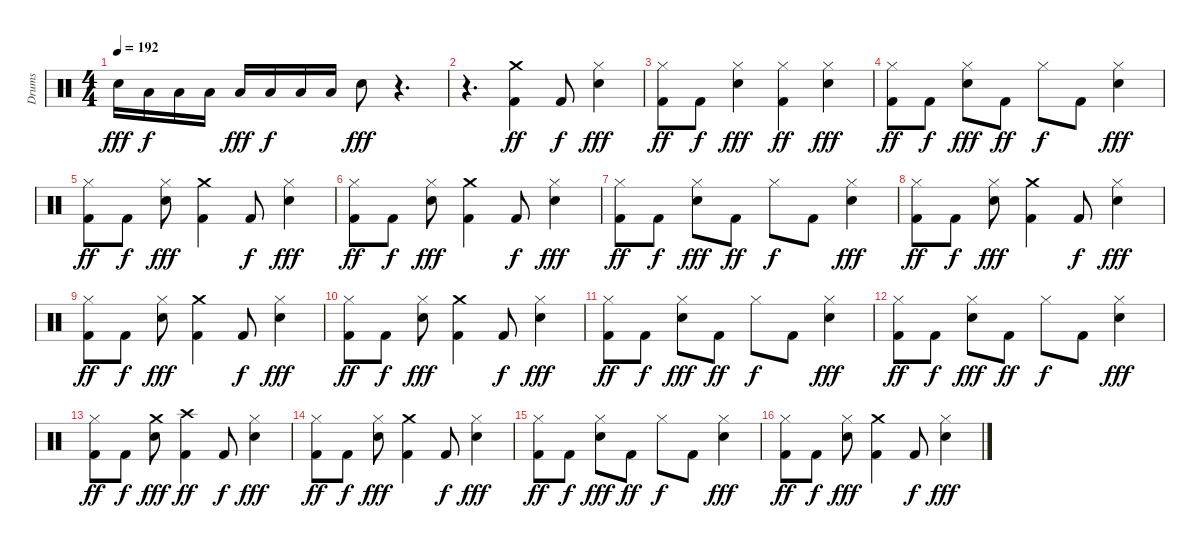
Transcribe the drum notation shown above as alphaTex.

\track ("Drums" "Drums") {instrument percussion}
\staff {score}
\articulation defaults
\ts (4 4)
\tempo 192
\clef neutral
\ks c "Snare (hit) 2".16{dy fff} "Low Tom (hit)".16{dy f} "Low Tom (hit)".16 "Low Tom (hit)".16 "Low Tom (hit)".16{dy fff} "Low Tom (hit)".16{dy f} "Low Tom (hit)".16 "Low Tom (hit)".16 "Snare (hit) 2".8{dy fff}
r.4{d} |
r.4{d} ("Crash medium (hit)" "Kick (hit) 2").4{dy ff} "Kick (hit) 2".8{dy f} ("Snare (hit) 2" "Hi-Hat (closed)").4{dy fff} |
("Kick (hit) 2" "Hi-Hat (closed)").8{dy ff} "Kick (hit) 2".8{dy f} ("Snare (hit) 2" "Hi-Hat (closed)").4{dy fff} ("Kick (hit) 2" "Hi-Hat (closed)").4{dy ff} ("Snare (hit) 2" "Hi-Hat (closed)").4{dy fff} |
("Kick (hit) 2" "Hi-Hat (closed)").8{dy ff} "Kick (hit) 2".8{dy f} ("Snare (hit) 2" "Hi-Hat (closed)").8{dy fff} "Kick (hit) 2".8{dy ff} "Hi-Hat (closed)".8{dy f} "Kick (hit) 2".8 ("Snare (hit) 2" "Hi-Hat (closed)").4{dy fff} |
("Kick (hit) 2" "Hi-Hat (closed)").8{dy ff} "Kick (hit) 2".8{dy f} ("Snare (hit) 2" "Hi-Hat (closed)").8{dy fff} ("Kick (hit) 2" "Crash medium (hit)").4 "Kick (hit) 2".8{dy f} ("Snare (hit) 2" "Hi-Hat (closed)").4{dy fff} |
("Kick (hit) 2" "Hi-Hat (closed)").8{dy ff} "Kick (hit) 2".8{dy f} ("Snare (hit) 2" "Hi-Hat (closed)").8{dy fff} ("Kick (hit) 2" "Crash medium (hit)").4 "Kick (hit) 2".8{dy f} ("Snare (hit) 2" "Hi-Hat (closed)").4{dy fff} |
("Kick (hit) 2" "Hi-Hat (closed)").8{dy ff} "Kick (hit) 2".8{dy f} ("Snare (hit) 2" "Hi-Hat (closed)").8{dy fff} "Kick (hit) 2".8{dy ff} "Hi-Hat (closed)".8{dy f} "Kick (hit) 2".8 ("Snare (hit) 2" "Hi-Hat (closed)").4{dy fff} |
("Kick (hit) 2" "Hi-Hat (closed)").8{dy ff} "Kick (hit) 2".8{dy f} ("Snare (hit) 2" "Hi-Hat (closed)").8{dy fff} ("Kick (hit) 2" "Crash medium (hit)").4 "Kick (hit) 2".8{dy f} ("Snare (hit) 2" "Hi-Hat (closed)").4{dy fff} |
("Kick (hit) 2" "Hi-Hat (closed)").8{dy ff} "Kick (hit) 2".8{dy f} ("Snare (hit) 2" "Hi-Hat (closed)").8{dy fff} ("Kick (hit) 2" "Crash medium (hit)").4 "Kick (hit) 2".8{dy f} ("Snare (hit) 2" "Hi-Hat (closed)").4{dy fff} |
("Kick (hit) 2" "Hi-Hat (closed)").8{dy ff} "Kick (hit) 2".8{dy f} ("Snare (hit) 2" "Hi-Hat (closed)").8{dy fff} ("Kick (hit) 2" "Crash medium (hit)").4 "Kick (hit) 2".8{dy f} ("Snare (hit) 2" "Hi-Hat (closed)").4{dy fff} |
("Kick (hit) 2" "Hi-Hat (closed)").8{dy ff} "Kick (hit) 2".8{dy f} ("Snare (hit) 2" "Hi-Hat (closed)").8{dy fff} "Kick (hit) 2".8{dy ff} "Hi-Hat (closed)".8{dy f} "Kick (hit) 2".8 ("Snare (hit) 2" "Hi-Hat (closed)").4{dy fff} |
("Kick (hit) 2" "Hi-Hat (closed)").8{dy ff} "Kick (hit) 2".8{dy f} ("Snare (hit) 2" "Hi-Hat (closed)").8{dy fff} "Kick (hit) 2".8{dy ff} "Hi-Hat (closed)".8{dy f} "Kick (hit) 2".8 ("Snare (hit) 2" "Hi-Hat (closed)").4{dy fff} |
("Kick (hit) 2" "Hi-Hat (closed)").8{dy ff} "Kick (hit) 2".8{dy f} ("Crash medium (hit)" "Snare (hit) 2").8{dy fff} ("Crash high (hit)" "Kick (hit) 2").4{dy ff} "Kick (hit) 2".8{dy f} ("Snare (hit) 2" "Hi-Hat (closed)").4{dy fff} |
("Kick (hit) 2" "Hi-Hat (closed)").8{dy ff} "Kick (hit) 2".8{dy f} ("Snare (hit) 2" "Hi-Hat (closed)").8{dy fff} ("Kick (hit) 2" "Crash medium (hit)").4 "Kick (hit) 2".8{dy f} ("Snare (hit) 2" "Hi-Hat (closed)").4{dy fff} |
("Kick (hit) 2" "Hi-Hat (closed)").8{dy ff} "Kick (hit) 2".8{dy f} ("Snare (hit) 2" "Hi-Hat (closed)").8{dy fff} "Kick (hit) 2".8{dy ff} "Hi-Hat (closed)".8{dy f} "Kick (hit) 2".8 ("Snare (hit) 2" "Hi-Hat (closed)").4{dy fff} |
("Kick (hit) 2" "Hi-Hat (closed)").8{dy ff} "Kick (hit) 2".8{dy f} ("Snare (hit) 2" "Hi-Hat (closed)").8{dy fff} ("Kick (hit) 2" "Crash medium (hit)").4 "Kick (hit) 2".8{dy f} ("Snare (hit) 2" "Hi-Hat (closed)").4{dy fff}
